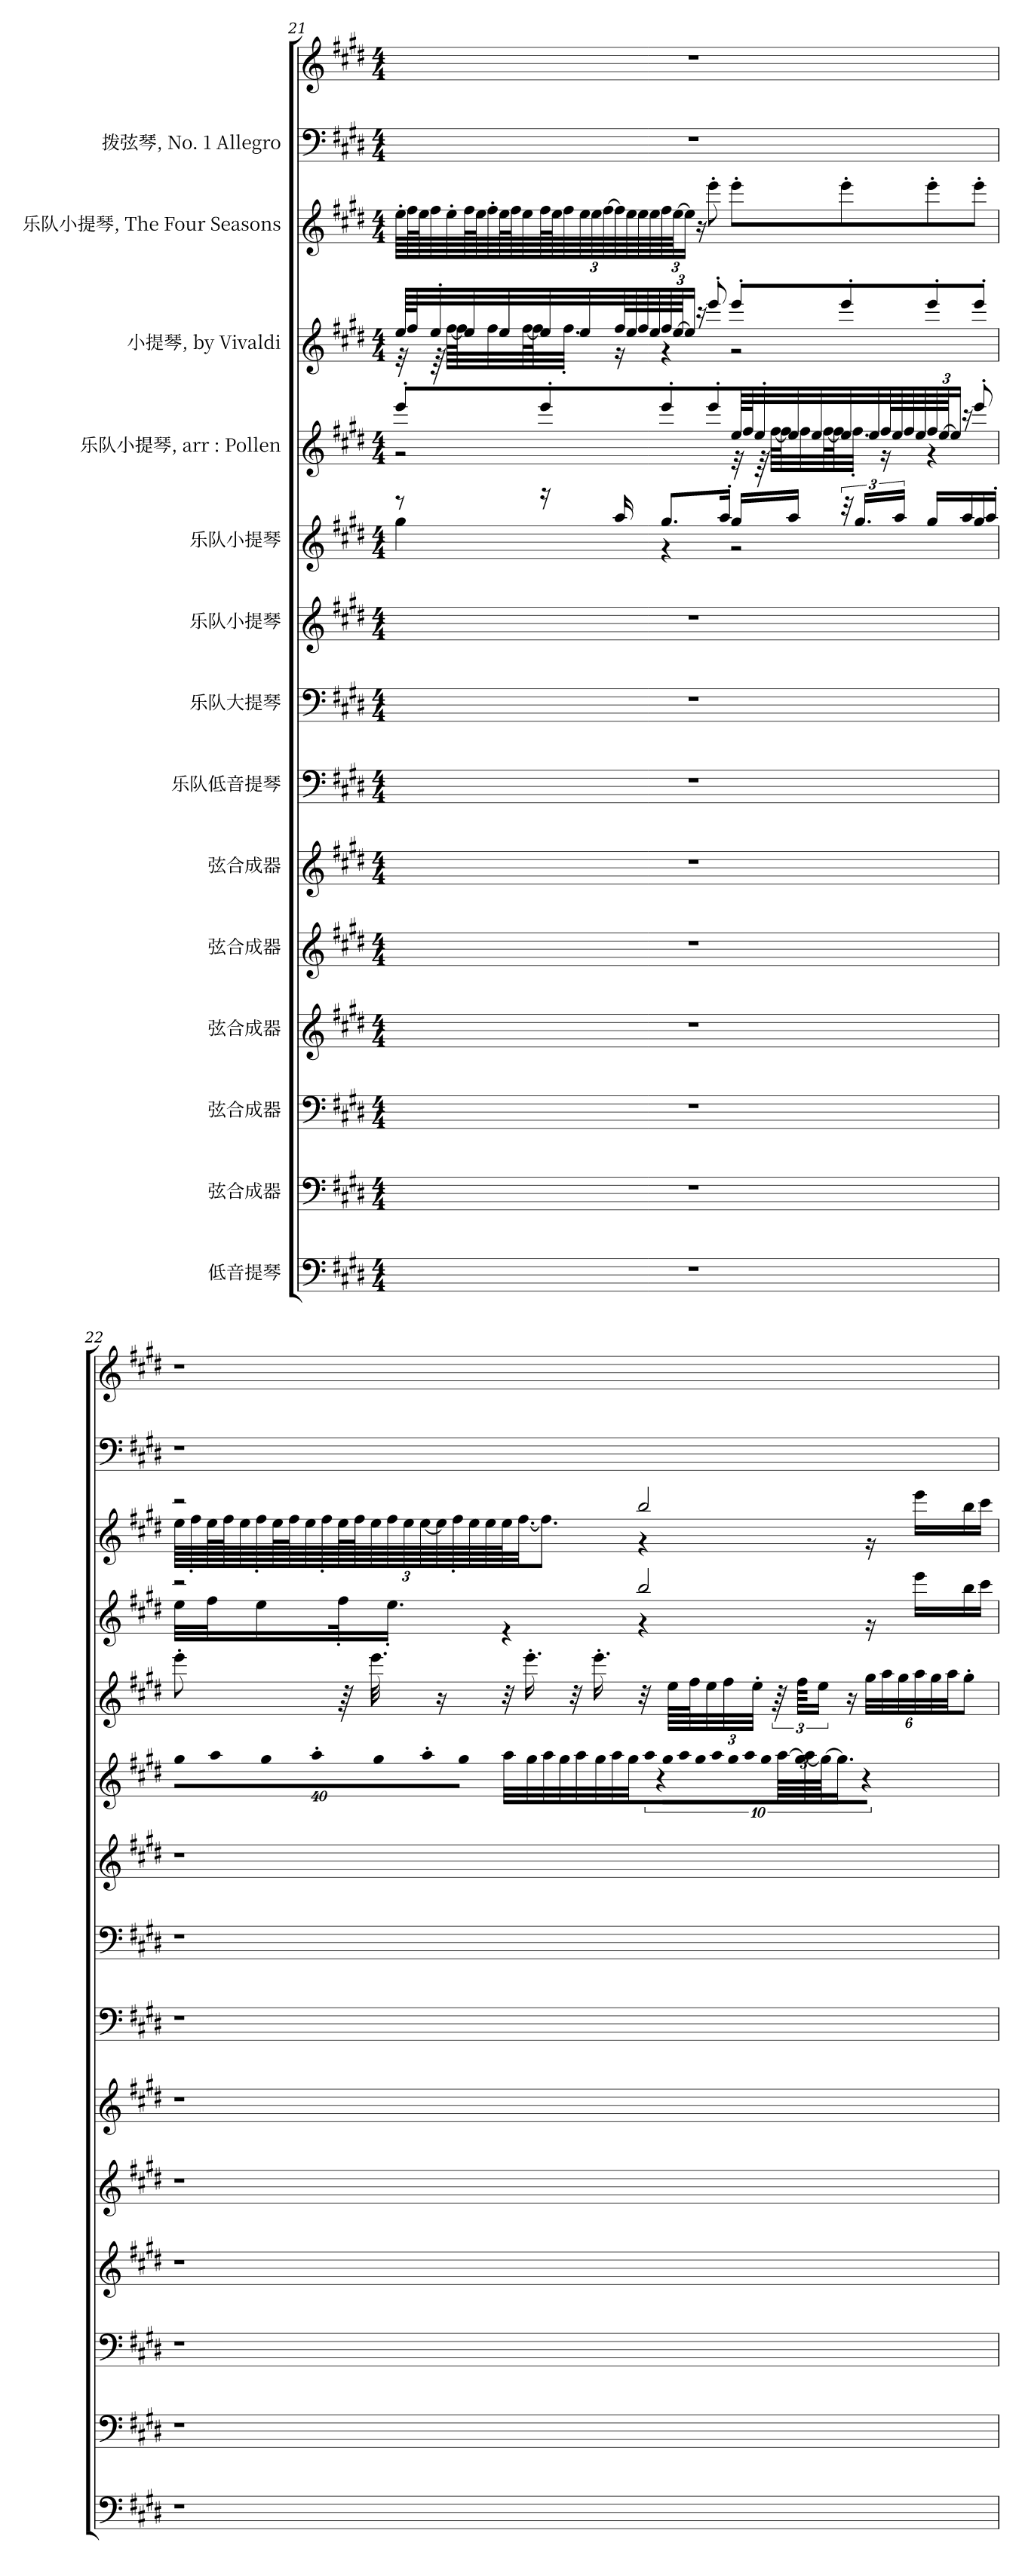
**kern	**kern	**kern	**kern	**kern	**kern	**kern	**kern	**kern	**kern	**kern	**kern	**kern	**kern	**kern
*part14	*part13	*part12	*part11	*part10	*part9	*part8	*part7	*part6	*part5	*part4	*part3	*part2	*part1	*part1
*staff15	*staff14	*staff13	*staff12	*staff11	*staff10	*staff9	*staff8	*staff7	*staff6	*staff5	*staff4	*staff3	*staff2	*staff1
*I"低音提琴	*I"弦合成器	*I"弦合成器	*I"弦合成器	*I"弦合成器	*I"弦合成器	*I"乐队低音提琴	*I"乐队大提琴	*I"乐队小提琴	*I"乐队小提琴	*I"乐队小提琴, arr : Pollen	*I"小提琴, by Vivaldi	*I"乐队小提琴, The Four Seasons	*I"拨弦琴, No. 1 Allegro	*
!!LO:PB:g=z
*clefF4	*clefF4	*clefF4	*clefG2	*clefG2	*clefG2	*clefF4	*clefF4	*clefG2	*clefG2	*clefG2	*clefG2	*clefG2	*clefF4	*clefG2
*ITrd7c12	*	*	*	*	*	*ITrd7c12	*	*	*	*	*	*	*	*
*k[f#c#g#d#]	*k[f#c#g#d#]	*k[f#c#g#d#]	*k[f#c#g#d#]	*k[f#c#g#d#]	*k[f#c#g#d#]	*k[f#c#g#d#]	*k[f#c#g#d#]	*k[f#c#g#d#]	*k[f#c#g#d#]	*k[f#c#g#d#]	*k[f#c#g#d#]	*k[f#c#g#d#]	*k[f#c#g#d#]	*k[f#c#g#d#]
*M4/4	*M4/4	*M4/4	*M4/4	*M4/4	*M4/4	*M4/4	*M4/4	*M4/4	*M4/4	*M4/4	*M4/4	*M4/4	*M4/4	*M4/4
=21	=21	=21	=21	=21	=21	=21	=21	=21	=21	=21	=21	=21	=21	=21
*	*	*	*	*	*	*	*	*	*^	*^	*^	*	*	*
1r	1r	1r	1r	1r	1r	1r	1r	1r	8r	4gg#\	8eee'/L	2r	64ee/LLLL	32r	64ee'\LLLL	1r	1r
.	.	.	.	.	.	.	.	.	.	.	.	.	64ff#/J	.	128ff#\L	.	.
.	.	.	.	.	.	.	.	.	.	.	.	.	.	.	128ee\J	.	.
.	.	.	.	.	.	.	.	.	.	.	.	.	32ee'/	64r	64ff#\	.	.
.	.	.	.	.	.	.	.	.	.	.	.	.	.	[64ff#\LLLL	64ee'\	.	.
.	.	.	.	.	.	.	.	.	.	.	.	.	32ee/	64ff#\J]	128ff#\L	.	.
.	.	.	.	.	.	.	.	.	.	.	.	.	.	.	128ee\J	.	.
.	.	.	.	.	.	.	.	.	.	.	.	.	.	32ff#\	64ff#'\	.	.
.	.	.	.	.	.	.	.	.	.	.	.	.	32ee/	.	128ee\L	.	.
.	.	.	.	.	.	.	.	.	.	.	.	.	.	.	128ff#\J	.	.
.	.	.	.	.	.	.	.	.	.	.	.	.	.	[64ff#\L	64ee\	.	.
.	.	.	.	.	.	.	.	.	16r	.	8eee'/	.	32ee/	64ff#\J]	128ff#\L	.	.
.	.	.	.	.	.	.	.	.	.	.	.	.	.	.	128ee\J	.	.
.	.	.	.	.	.	.	.	.	.	.	.	.	.	32.ff#'\JJJ	64ff#\	.	.
*	*	*	*	*	*	*	*	*	*	*	*	*	*	*	*Xbrackettup	*	*
.	.	.	.	.	.	.	.	.	.	.	.	.	32ee/	.	96ee\	.	.
.	.	.	.	.	.	.	.	.	.	.	.	.	.	.	96ee\	.	.
.	.	.	.	.	.	.	.	.	.	.	.	.	.	.	[96ff#\	.	.
.	.	.	.	.	.	.	.	.	16aa/	.	.	.	64ff#/L	16r	64ff#\]	.	.
.	.	.	.	.	.	.	.	.	.	.	.	.	64ee/	.	64ee\	.	.
.	.	.	.	.	.	.	.	.	.	.	.	.	64ff#/	.	64ee\	.	.
.	.	.	.	.	.	.	.	.	.	.	.	.	64ee/	.	64ee\	.	.
*	*	*	*	*	*	*	*	*	*	*	*	*	*Xbrackettup	*	*	*	*
.	.	.	.	.	.	.	.	.	8.gg#/L	4r	8eee'/	.	96ff#/	4r	96ff#\	.	.
.	.	.	.	.	.	.	.	.	.	.	.	.	[96ee/JJ	.	[96ee\JJ	.	.
.	.	.	.	.	.	.	.	.	.	.	.	.	24ee/JJ]	.	24ee\JJ]	.	.
.	.	.	.	.	.	.	.	.	.	.	.	.	16r	.	16r	.	.
.	.	.	.	.	.	.	.	.	.	.	8eee'/	.	8eee'/	.	8eee'\	.	.
.	.	.	.	.	.	.	.	.	16aa'/Jk	.	.	.	.	.	.	.	.
.	.	.	.	.	.	.	.	.	16gg#/LL	2r	64ee/LLL	32r	8eee'/L	2r	8eee'\L	.	.
.	.	.	.	.	.	.	.	.	.	.	64ff#/J	.	.	.	.	.	.
.	.	.	.	.	.	.	.	.	.	.	32ee'/	64r	.	.	.	.	.
.	.	.	.	.	.	.	.	.	.	.	.	[64ff#\LLLL	.	.	.	.	.
.	.	.	.	.	.	.	.	.	16aa/JJ	.	32ee/	64ff#\J]	.	.	.	.	.
.	.	.	.	.	.	.	.	.	.	.	.	32ff#\	.	.	.	.	.
.	.	.	.	.	.	.	.	.	.	.	32ee/	.	.	.	.	.	.
.	.	.	.	.	.	.	.	.	.	.	.	[64ff#\L	.	.	.	.	.
.	.	.	.	.	.	.	.	.	48r	.	32ee/	64ff#\J]	8eee'/	.	8eee'\	.	.
.	.	.	.	.	.	.	.	.	.	.	.	32.ff#'\JJJ	.	.	.	.	.
.	.	.	.	.	.	.	.	.	24.gg#/LL	.	.	.	.	.	.	.	.
.	.	.	.	.	.	.	.	.	.	.	32ee/	.	.	.	.	.	.
.	.	.	.	.	.	.	.	.	.	.	64ff#/L	16r	.	.	.	.	.
.	.	.	.	.	.	.	.	.	.	.	64ee/	.	.	.	.	.	.
.	.	.	.	.	.	.	.	.	24aa/JJ	.	.	.	.	.	.	.	.
.	.	.	.	.	.	.	.	.	.	.	64ff#/	.	.	.	.	.	.
.	.	.	.	.	.	.	.	.	.	.	64ee/	.	.	.	.	.	.
*	*	*	*	*	*	*	*	*	*	*	*Xbrackettup	*	*	*	*	*	*
.	.	.	.	.	.	.	.	.	16gg#/LL	.	96ff#/	4r	8eee'/	.	8eee'\	.	.
.	.	.	.	.	.	.	.	.	.	.	[96ee/JJ	.	.	.	.	.	.
.	.	.	.	.	.	.	.	.	.	.	24ee/JJ]	.	.	.	.	.	.
.	.	.	.	.	.	.	.	.	16aa/	.	16r	.	.	.	.	.	.
.	.	.	.	.	.	.	.	.	16gg#/	.	8eee'/	.	8eee'/J	.	8eee'\J	.	.
.	.	.	.	.	.	.	.	.	16aa'/JJ	.	.	.	.	.	.	.	.
*	*	*	*	*	*	*	*	*	*v	*v	*	*	*	*	*	*	*
*	*	*	*	*	*	*	*	*	*	*v	*v	*	*	*	*	*
!!LO:PB:g=z
=22	=22	=22	=22	=22	=22	=22	=22	=22	=22	=22	=22	=22	=22	=22	=22
*	*	*	*	*	*	*	*	*	*Xbrackettup	*	*	*	*	*	*
!	!	!	!	!	!	!	!	!	!LO:N:vis=32	!	!	!	!	!	!
*	*	*	*	*	*	*	*	*	*	*	*	*	*^	*	*
1r	1r	1r	1r	1r	1r	1r	1r	1r	640%23gg#\LLL	8eee'\	2r	32ee\LLL	2r	64ee\LLLL	1r	1r
.	.	.	.	.	.	.	.	.	.	.	.	.	.	64ff#'\	.	.
.	.	.	.	.	.	.	.	.	.	.	.	32ff#\J	.	128ee\L	.	.
!	!	!	!	!	!	!	!	!	!LO:N:vis=32	!	!	!	!	!	!	!
.	.	.	.	.	.	.	.	.	640%23aa\	.	.	.	.	.	.	.
.	.	.	.	.	.	.	.	.	.	.	.	.	.	128ff#\J	.	.
.	.	.	.	.	.	.	.	.	.	.	.	.	.	64ee\	.	.
.	.	.	.	.	.	.	.	.	.	.	.	16ee\	.	64ff#'\	.	.
!	!	!	!	!	!	!	!	!	!LO:N:vis=32	!	!	!	!	!	!	!
.	.	.	.	.	.	.	.	.	640%23gg#\	.	.	.	.	.	.	.
.	.	.	.	.	.	.	.	.	.	.	.	.	.	128ee\L	.	.
.	.	.	.	.	.	.	.	.	.	.	.	.	.	128ff#\J	.	.
.	.	.	.	.	.	.	.	.	.	.	.	.	.	64ee\	.	.
!	!	!	!	!	!	!	!	!	!LO:N:vis=32	!	!	!	!	!	!	!
.	.	.	.	.	.	.	.	.	640%23aa'\	.	.	.	.	.	.	.
.	.	.	.	.	.	.	.	.	.	.	.	.	.	64ff#'\	.	.
.	.	.	.	.	.	.	.	.	.	64r	.	32ff#'\K	.	128ee\L	.	.
.	.	.	.	.	.	.	.	.	.	.	.	.	.	128ff#\J	.	.
.	.	.	.	.	.	.	.	.	.	32.eee\	.	.	.	64ee\	.	.
!	!	!	!	!	!	!	!	!	!LO:N:vis=32	!	!	!	!	!	!	!
.	.	.	.	.	.	.	.	.	640%23gg#\	.	.	.	.	.	.	.
.	.	.	.	.	.	.	.	.	.	.	.	16.ee'\JJ	.	96ff#\	.	.
.	.	.	.	.	.	.	.	.	.	.	.	.	.	96ee\	.	.
.	.	.	.	.	.	.	.	.	.	.	.	.	.	[96ee\	.	.
!	!	!	!	!	!	!	!	!	!LO:N:vis=32	!	!	!	!	!	!	!
.	.	.	.	.	.	.	.	.	640%23aa'\	.	.	.	.	.	.	.
.	.	.	.	.	.	.	.	.	.	16r	.	.	.	64ee\]	.	.
.	.	.	.	.	.	.	.	.	.	.	.	.	.	64ff#'\	.	.
!	!	!	!	!	!	!	!	!	!LO:N:vis=32	!	!	!	!	!	!	!
.	.	.	.	.	.	.	.	.	640%23gg#\JJJ	.	.	.	.	.	.	.
.	.	.	.	.	.	.	.	.	.	.	.	.	.	64ee\	.	.
.	.	.	.	.	.	.	.	.	.	.	.	.	.	64ee\	.	.
.	.	.	.	.	.	.	.	.	.	32r	.	4r	.	64ee\J	.	.
.	.	.	.	.	.	.	.	.	32aa\LLL	.	.	.	.	.	.	.
.	.	.	.	.	.	.	.	.	.	.	.	.	.	[32.ff#\JJ	.	.
.	.	.	.	.	.	.	.	.	.	16.eee'\	.	.	.	.	.	.
.	.	.	.	.	.	.	.	.	32gg#\	.	.	.	.	.	.	.
.	.	.	.	.	.	.	.	.	.	.	.	.	.	8.ff#\J]	.	.
.	.	.	.	.	.	.	.	.	32aa\	.	.	.	.	.	.	.
.	.	.	.	.	.	.	.	.	32gg#\	.	.	.	.	.	.	.
.	.	.	.	.	.	.	.	.	.	32r	.	.	.	.	.	.
.	.	.	.	.	.	.	.	.	32aa\	.	.	.	.	.	.	.
.	.	.	.	.	.	.	.	.	.	16.eee'\	.	.	.	.	.	.
.	.	.	.	.	.	.	.	.	32gg#\	.	.	.	.	.	.	.
.	.	.	.	.	.	.	.	.	32aa\	.	.	.	.	.	.	.
.	.	.	.	.	.	.	.	.	32gg#\	.	.	.	.	.	.	.
.	.	.	.	.	.	.	.	.	.	32r	2bb/	4r	2bb/	4r	.	.
*	*	*	*	*	*	*	*	*	*brackettup	*	*	*	*	*	*	*
!	!	!	!	!	!	!	!	!	!LO:N:vis=64	!	!	!	!	!	!	!
.	.	.	.	.	.	.	.	.	640%9aa\JJJk	.	.	.	.	.	.	.
!	!	!	!	!	!	!	!	!	!LO:N:vis=64	!	!	!	!	!	!	!
.	.	.	.	.	.	.	.	.	640%9r	.	.	.	.	.	.	.
!	!	!	!	!	!	!	!	!	!LO:N:vis=64	!	!	!	!	!	!	!
.	.	.	.	.	.	.	.	.	640%9gg#\LLLL	.	.	.	.	.	.	.
.	.	.	.	.	.	.	.	.	.	64ee\LLLL	.	.	.	.	.	.
!	!	!	!	!	!	!	!	!	!LO:N:vis=64	!	!	!	!	!	!	!
.	.	.	.	.	.	.	.	.	640%9aa\	.	.	.	.	.	.	.
.	.	.	.	.	.	.	.	.	.	64ff#\J	.	.	.	.	.	.
!	!	!	!	!	!	!	!	!	!LO:N:vis=64	!	!	!	!	!	!	!
.	.	.	.	.	.	.	.	.	640%9gg#\	.	.	.	.	.	.	.
.	.	.	.	.	.	.	.	.	.	48ee\	.	.	.	.	.	.
!	!	!	!	!	!	!	!	!	!LO:N:vis=64	!	!	!	!	!	!	!
.	.	.	.	.	.	.	.	.	640%9aa\	.	.	.	.	.	.	.
.	.	.	.	.	.	.	.	.	.	48ff#\	.	.	.	.	.	.
!	!	!	!	!	!	!	!	!	!LO:N:vis=64	!	!	!	!	!	!	!
.	.	.	.	.	.	.	.	.	640%9gg#\	.	.	.	.	.	.	.
!	!	!	!	!	!	!	!	!	!LO:N:vis=64	!	!	!	!	!	!	!
.	.	.	.	.	.	.	.	.	640%9aa\	.	.	.	.	.	.	.
.	.	.	.	.	.	.	.	.	.	48ee'\JJJ	.	.	.	.	.	.
!	!	!	!	!	!	!	!	!	!LO:N:vis=64	!	!	!	!	!	!	!
.	.	.	.	.	.	.	.	.	640%9gg#\	.	.	.	.	.	.	.
*	*	*	*	*	*	*	*	*	*	*brackettup	*	*	*	*	*	*
.	.	.	.	.	.	.	.	.	.	96r	.	.	.	.	.	.
*	*	*	*	*	*	*	*	*	*Xbrackettup	*	*	*	*	*	*	*
.	.	.	.	.	.	.	.	.	[96aa\	.	.	.	.	.	.	.
.	.	.	.	.	.	.	.	.	.	96ff#\KKLL	.	.	.	.	.	.
.	.	.	.	.	.	.	.	.	[96gg#\ 96aa\]	.	.	.	.	.	.	.
.	.	.	.	.	.	.	.	.	.	24ee\JJ	.	.	.	.	.	.
.	.	.	.	.	.	.	.	.	96gg#\JJ_	.	.	.	.	.	.	.
.	.	.	.	.	.	.	.	.	16.gg#\JJ]	.	.	.	.	.	.	.
.	.	.	.	.	.	.	.	.	.	16r	.	.	.	.	.	.
*	*	*	*	*	*	*	*	*	*	*Xbrackettup	*	*	*	*	*	*
.	.	.	.	.	.	.	.	.	.	48gg#\LLL	.	16r	.	16r	.	.
.	.	.	.	.	.	.	.	.	4r	.	.	.	.	.	.	.
.	.	.	.	.	.	.	.	.	.	48aa\	.	.	.	.	.	.
.	.	.	.	.	.	.	.	.	.	48gg#\	.	.	.	.	.	.
.	.	.	.	.	.	.	.	.	.	48aa\	.	16eee\LL	.	16eee\LL	.	.
.	.	.	.	.	.	.	.	.	.	48gg#\	.	.	.	.	.	.
.	.	.	.	.	.	.	.	.	.	48aa\JJ	.	.	.	.	.	.
.	.	.	.	.	.	.	.	.	.	8gg#'\J	.	16bb\	.	16bb\	.	.
.	.	.	.	.	.	.	.	.	.	.	.	16ccc#\JJ	.	16ccc#\JJ	.	.
320ryy	320ryy	320ryy	320ryy	320ryy	320ryy	320ryy	320ryy	320ryy	.	320ryy	320ryy	320ryy	320ryy	320ryy	320ryy	320ryy
*	*	*	*	*	*	*	*	*	*	*	*v	*v	*	*	*	*
*	*	*	*	*	*	*	*	*	*	*	*	*v	*v	*	*
=	=	=	=	=	=	=	=	=	=	=	=	=	=	=
*-	*-	*-	*-	*-	*-	*-	*-	*-	*-	*-	*-	*-	*-	*-
